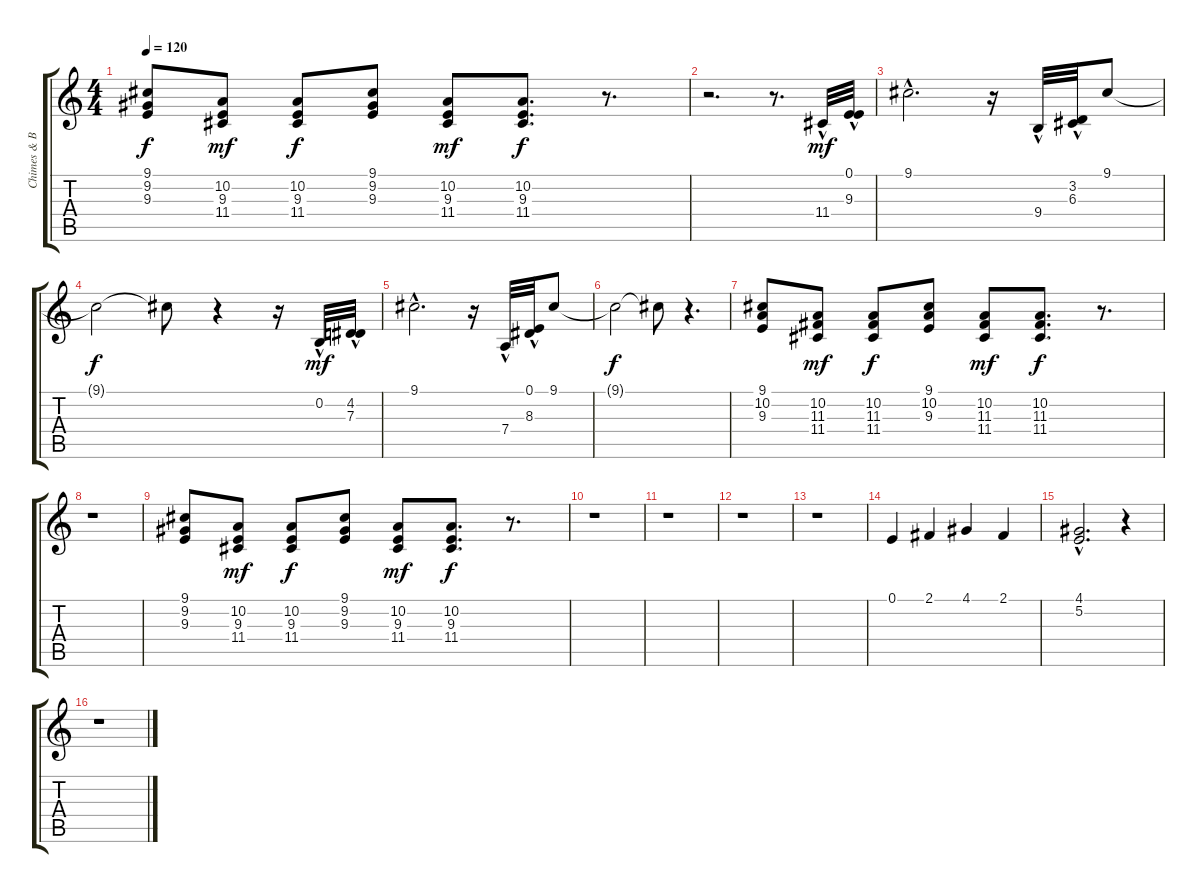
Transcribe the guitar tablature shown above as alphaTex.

\track ("Chimes & Backing Vocals" "Chimes & B") {instrument electricpiano1}
\staff {score tabs}
\tuning (E4 B3 G3 D3 A2 E2) {hide}
\ts (4 4)
\tempo 120
\clef g2
\ks c
(9.1 9.2 9.3).8{dy f} (10.2 9.3 11.4).8{dy mf} (10.2 9.3 11.4).8{dy f} (9.1 9.2 9.3).8 (10.2 9.3 11.4).8{dy mf} (10.2 9.3 11.4).8{d dy f} r.8{d} |
r.2{d} r.8{d} 11.4{hac}.32{dy mf} (0.1{hac} 9.3{hac}).32 |
9.1{hac}.2{d} r.16 9.4{hac}.32 (3.2{hac} 6.3{hac}).32 9.1.8 |
9.1{t}.2{dy f} 9.1{t}.8 r.4 r.16 0.2{hac}.32{dy mf} (4.2{hac} 7.3{hac}).32 |
9.1{hac}.2{d} r.16 7.4{hac}.32 (0.1{hac} 8.3{hac}).32 9.1.8 |
9.1{t}.2{dy f} 9.1{t}.8 r.4{d} |
(9.1 10.2 9.3).8 (10.2 11.3 11.4).8{dy mf} (10.2 11.3 11.4).8{dy f} (9.1 10.2 9.3).8 (10.2 11.3 11.4).8{dy mf} (10.2 11.3 11.4).8{d dy f} r.8{d} |
r.1 |
(9.1 9.2 9.3).8 (10.2 9.3 11.4).8{dy mf} (10.2 9.3 11.4).8{dy f} (9.1 9.2 9.3).8 (10.2 9.3 11.4).8{dy mf} (10.2 9.3 11.4).8{d dy f} r.8{d} |
r.1 |
r.1 |
r.1 |
r.1 |
0.1.4 2.1.4 4.1.4 2.1.4 |
(4.1{hac} 5.2{hac}).2{d} r.4 |
r.1
